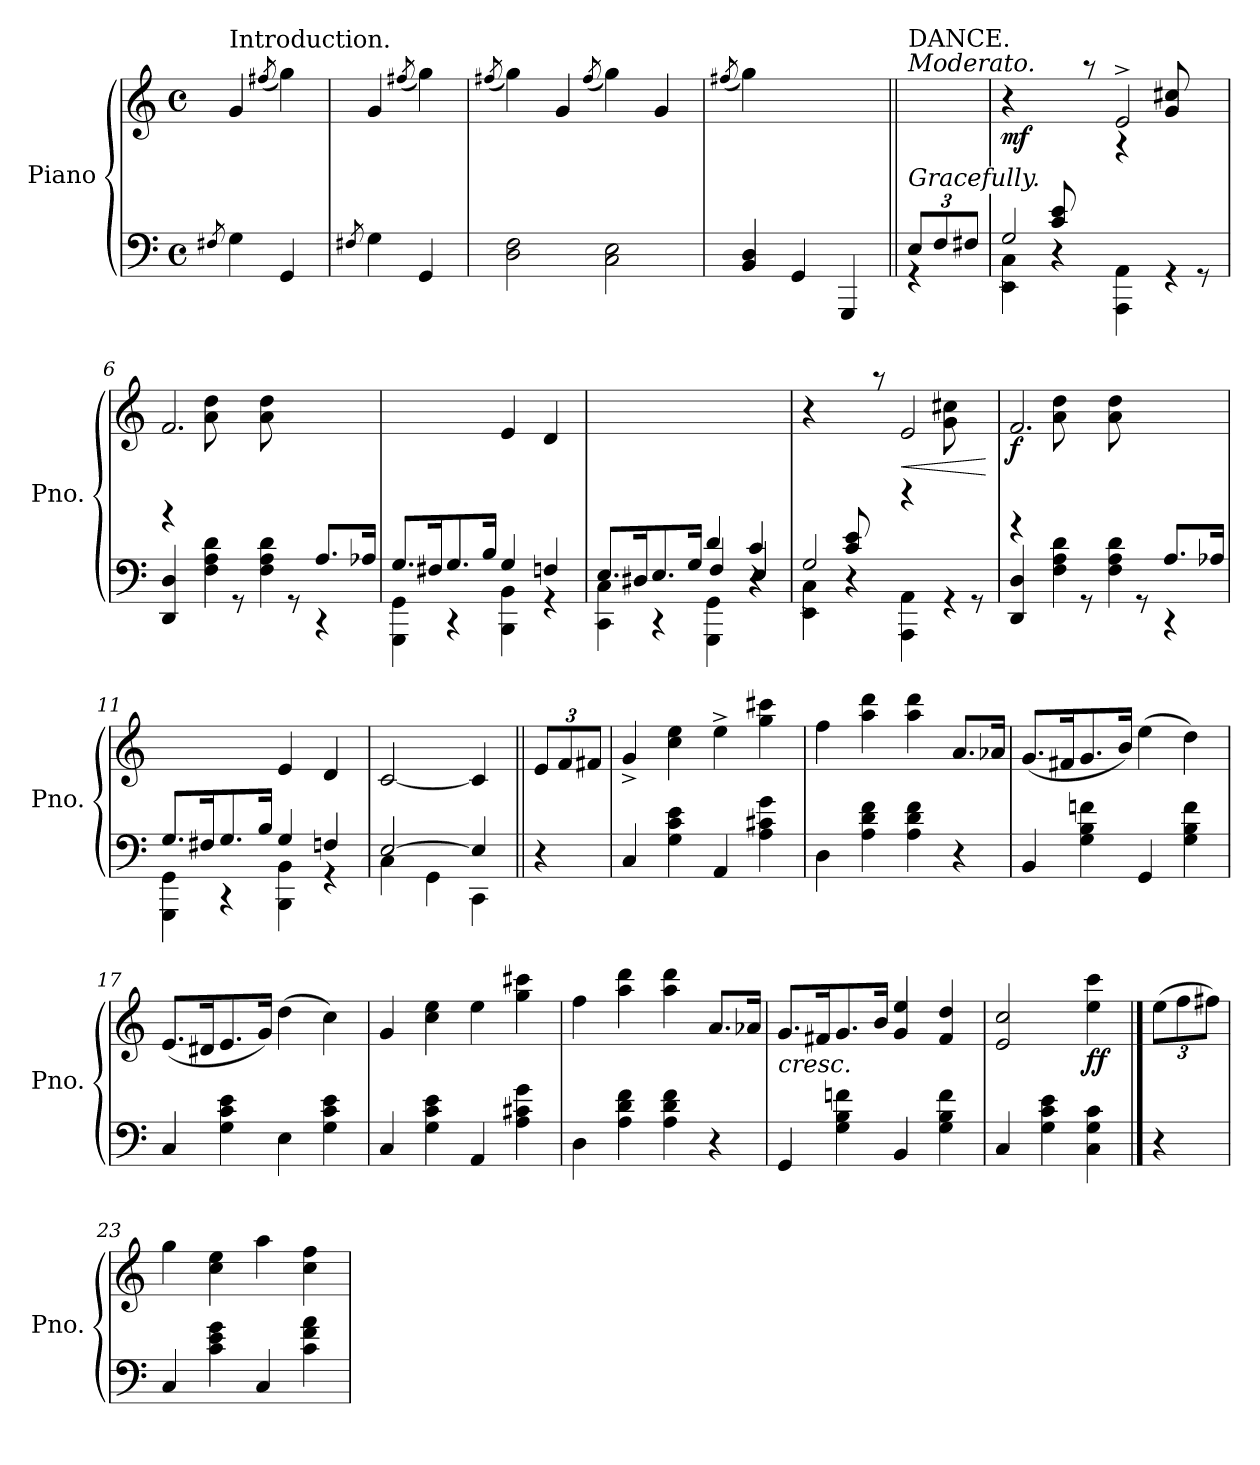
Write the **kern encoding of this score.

**kern	**kern	**dynam
*part1	*part1	*part1
*staff2	*staff1	*staff1/2
*I"Piano	*	*
*I'Pno.	*	*
*clefF4	*clefG2	*
*k[]	*k[]	*
*M4/4	*M4/4	*
*met(c)	*met(c)	*
*MM130	*MM130	*
=	=	=
8qF#X/	.	.
!	!LO:TX:a:t=Introduction.	!
4G\	4g/	.
.	(<8qff#X/	.
4GG/	4gg\)	.
=1	=1	=1
8qF#X/	.	.
4G\	4g/	.
.	(<8qff#X/	.
4GG/	4gg\)	.
=2	=2	=2
.	(<8qff#X/	.
2D\ 2F\	4gg\)	.
.	4g/	.
.	(<8qff#/	.
2C\ 2E\	4gg\)	.
.	4g/	.
=3	=3	=3
.	(<8qff#X/	.
4BB/ 4D/	4gg\)	.
4GG/	2ryy	.
4GGG/	.	.
=4||	=4||	=4||
*Xbrackettup	*	*
*^	*	*
!	!	!LO:TX:a:i:t=Moderato.	!
!	!	!LO:TX:a:t=DANCE.	!
!LO:TX:a:i:t=Gracefully.	!	!	!
12E/L	4rGG	4ryy	.
12F/	.	.	.
12F#X/J	.	.	.
=5	=5	=5	=5
*	*^	*^	*
!	!	!	!	!	!LO:DY:b
4ryy	2G^/	4EE\ 4C\	4r	2.ryy	mf
8c/ 8e/	.	4r	8ryy	.	.
2ryy	.	.	8raa	.	.
.	4AAA\ 4AA\	4rccc	2e^/	.	.
.	8ryy	4r	.	8g/ 8cc#X/	.
8ryy	8rGG	.	.	8ryy	.
!!LO:LB:g=z	!!
=6	=6	=6	=6	=6	=6
2.ryy	4rb	4DD/ 4D/	2.f/	4ryy	.
.	8ryy	4F\ 4A\ 4d\	.	8a\ 8dd\	.
.	8rGG	.	.	8ryy	.
.	8ryy	4F\ 4A\ 4d\	.	8a\ 8dd\	.
.	8rGG	.	.	4ryy	.
8.A/L	4rCC	4ryy	4ryy	.	.
.	.	.	.	8ryy	.
16A-X/Jk	.	.	.	.	.
*	*	*	*v	*v	*
=7	=7	=7	=7	=7
(>8.G/L	4GGG\ 4GG\	2ryy	2ryy	.
16F#X/K	.	.	.	.
8.G/	4rCC	.	.	.
16B/Jk	.	.	.	.
2ryy	4G/	4BBB\ 4BB\	4e/	.
.	4F/	4r	4d/)	.
=8	=8	=8	=8	=8
8.E/L	4CC\ 4C\	2ryy	1ryy	.
16D#X/K	.	.	.	.
8.E/	4rCC	.	.	.
16G/Jk	.	.	.	.
4d/	4F/	4GGG\ 4GG\	.	.
4c/	4E/	4r	.	.
=9	=9	=9	=9	=9
*	*	*	*^	*
4ryy	2G^/	4EE\ 4C\	4r	2.ryy	.
8c/ 8e/	.	4r	8ryy	.	.
2ryy	.	.	8raa	.	.
!	!	!	!	!	!LO:HP:b
.	4AAA\ 4AA\	4rff	2e/	.	<
.	8ryy	4r	.	8g\ 8cc#X\	.
8ryy	8rGG	.	.	8ryy	.
*v	*v	*v	*	*	*
*	*v	*v	*
.	.	[
=10	=10	=10
*^	*^	*
*	*^	*	*	*
!	!	!	!	!	!LO:DY:b
2.ryy	4rg	4DD/ 4D/	2.f/	4ryy	f
.	8ryy	4F\ 4A\ 4d\	.	8a\ 8dd\	.
.	8rGG	.	.	8ryy	.
.	8ryy	4F\ 4A\ 4d\	.	8a\ 8dd\	.
.	8rGG	.	.	4ryy	.
8.A/L	4rCC	4ryy	4ryy	.	.
.	.	.	.	8ryy	.
16A-X/Jk	.	.	.	.	.
*	*	*	*v	*v	*
!!LO:LB:g=z
=11	=11	=11	=11	=11
8.G/L	4GGG\ 4GG\	2ryy	2ryy	.
16F#X/K	.	.	.	.
8.G/	4rCC	.	.	.
16B/Jk	.	.	.	.
2ryy	4G/	4BBB\ 4BB\	4e/	.
.	4F/	4r	4d/	.
*	*v	*v	*	*
=12	=12	=12	=12
[2E/	4C\	[2c/	.
.	4GG\	.	.
4E/]	4CC\	4c/]	.
*v	*v	*	*
=13||	=13||	=13||
*	*Xbrackettup	*
4r	12e/L	.
.	12f/	.
.	12f#X/J	.
=14	=14	=14
4C/	4g^/	.
4G\ 4c\ 4e\	4cc\ 4ee\	.
4AA/	4ee^\	.
4A\ 4c#X\ 4g\	4gg\ 4ccc#X\	.
=15	=15	=15
4D\	4ff\	.
4A\ 4d\ 4f\	4aa\ 4ddd\	.
4A\ 4d\ 4f\	4aa\ 4ddd\	.
4r	8.a/L	.
.	16a-X/Jk	.
=16	=16	=16
4BB/	(<8.g/L	.
.	16f#X/K	.
4G\ 4B\ 4fn\	8.g/	.
.	16b/Jk)	.
4GG/	(>4ee\	.
4G\ 4B\ 4f\	4dd\)	.
!!LO:LB:g=z
=17	=17	=17
4C/	(<8.e/L	.
.	16d#X/K	.
4G\ 4c\ 4e\	8.e/	.
.	16g/Jk)	.
4E\	(>4dd\	.
4G\ 4c\ 4e\	4cc\)	.
=18	=18	=18
4C/	4g/	.
4G\ 4c\ 4e\	4cc\ 4ee\	.
4AA/	4ee\	.
4A\ 4c#X\ 4g\	4gg\ 4ccc#X\	.
=19	=19	=19
4D\	4ff\	.
4A\ 4d\ 4f\	4aa\ 4ddd\	.
4A\ 4d\ 4f\	4aa\ 4ddd\	.
4r	8.a/L	.
.	16a-X/Jk	.
=20	=20	=20
!	!	!LO:HP:b
4GG/	8.g/L	<
.	16f#X/K	.
4G\ 4B\ 4fn\	8.g/	.
.	16b/Jk	.
4BB/	4g/ 4ee/	.
4G\ 4B\ 4f\	4f#/ 4dd/	.
=21	=21	=21
4C/	2e/ 2cc/	.
4G\ 4c\ 4e\	.	.
!	!	!LO:DY:b
4C\ 4G\ 4c\	4ee\ 4ccc\	ff
.	.	[
!!LO:LB:g=z
==22	==22	==22
4r	(>12ee\L	.
.	12ff\	.
.	12ff#X\J)	.
=23	=23	=23
4C/	4gg\	.
4c\ 4e\ 4g\	4cc\ 4ee\	.
4C/	4aa\	.
4c\ 4f\ 4a\	4cc\ 4ff\	.
=	=	=
*-	*-	*-
